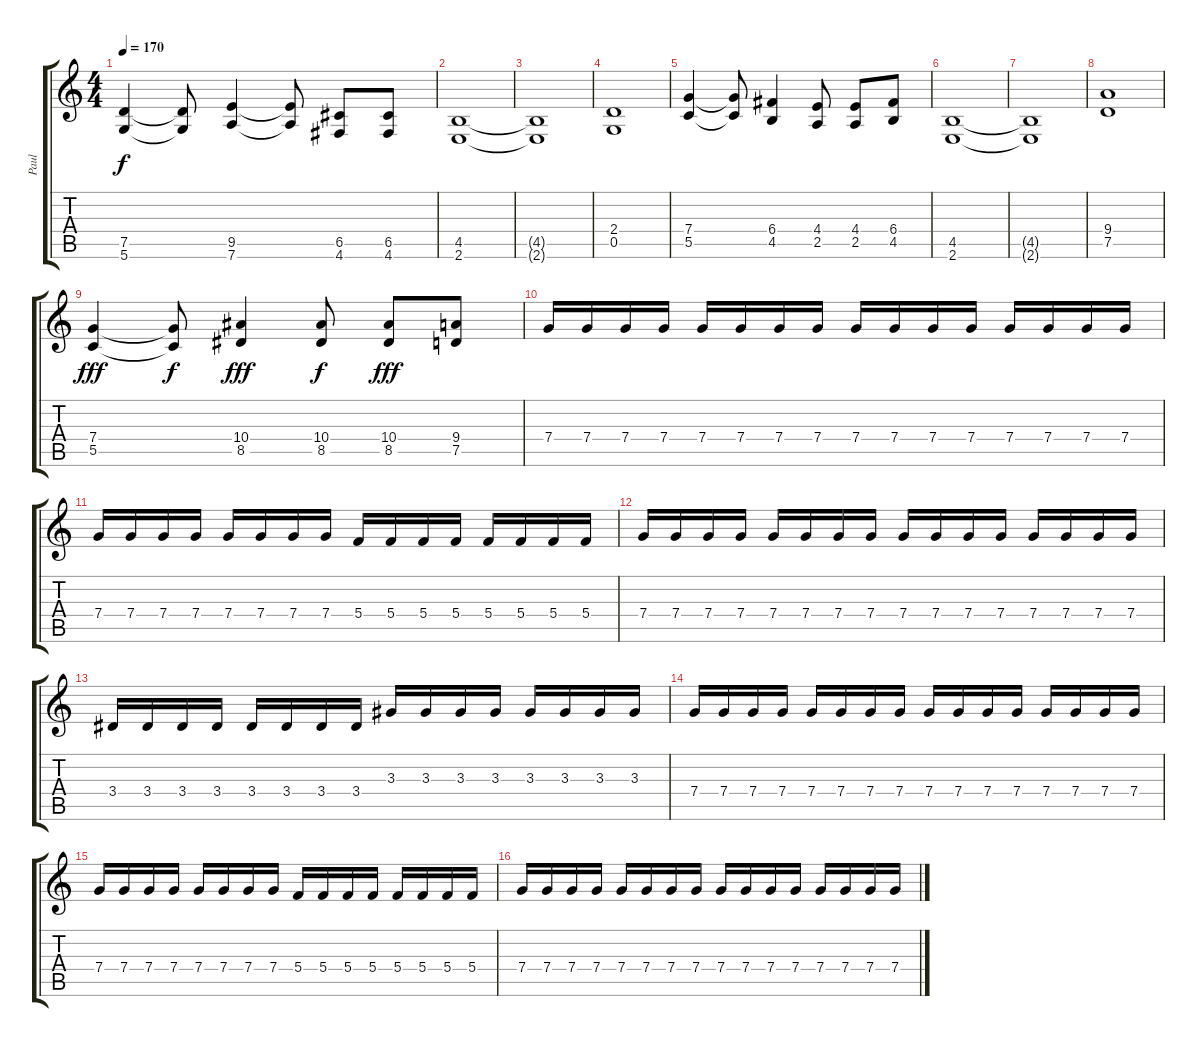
\track ("Paul" "Paul") {instrument distortionguitar}
\staff {score tabs}
\tuning (D4 A3 F3 C3 G2 D2) {hide}
\ts (4 4)
\tempo 170
\clef g2
\ks c
(7.5 5.6).4{dy f} (7.5{t} 5.6{t}).8 (9.5 7.6).4 (9.5{t} 7.6{t}).8 (6.5 4.6).8 (6.5 4.6).8 |
(4.5 2.6).1 |
(4.5{t} 2.6{t}).1 |
(2.4 0.5).1 |
(7.4 5.5).4 (7.4{t} 5.5{t}).8 (6.4 4.5).4 (4.4 2.5).8 (4.4 2.5).8 (6.4 4.5).8 |
(4.5 2.6).1 |
(4.5{t} 2.6{t}).1 |
(9.4 7.5).1 |
(7.4 5.5).4{dy fff} (7.4{t} 5.5{t}).8{dy f} (10.4 8.5).4{dy fff} (10.4 8.5).8{dy f} (10.4 8.5).8{dy fff} (9.4 7.5).8 |
7.4.16 7.4.16 7.4.16 7.4.16 7.4.16 7.4.16 7.4.16 7.4.16 7.4.16 7.4.16 7.4.16 7.4.16 7.4.16 7.4.16 7.4.16 7.4.16 |
7.4.16 7.4.16 7.4.16 7.4.16 7.4.16 7.4.16 7.4.16 7.4.16 5.4.16 5.4.16 5.4.16 5.4.16 5.4.16 5.4.16 5.4.16 5.4.16 |
7.4.16 7.4.16 7.4.16 7.4.16 7.4.16 7.4.16 7.4.16 7.4.16 7.4.16 7.4.16 7.4.16 7.4.16 7.4.16 7.4.16 7.4.16 7.4.16 |
3.4.16 3.4.16 3.4.16 3.4.16 3.4.16 3.4.16 3.4.16 3.4.16 3.3.16 3.3.16 3.3.16 3.3.16 3.3.16 3.3.16 3.3.16 3.3.16 |
7.4.16 7.4.16 7.4.16 7.4.16 7.4.16 7.4.16 7.4.16 7.4.16 7.4.16 7.4.16 7.4.16 7.4.16 7.4.16 7.4.16 7.4.16 7.4.16 |
7.4.16 7.4.16 7.4.16 7.4.16 7.4.16 7.4.16 7.4.16 7.4.16 5.4.16 5.4.16 5.4.16 5.4.16 5.4.16 5.4.16 5.4.16 5.4.16 |
7.4.16 7.4.16 7.4.16 7.4.16 7.4.16 7.4.16 7.4.16 7.4.16 7.4.16 7.4.16 7.4.16 7.4.16 7.4.16 7.4.16 7.4.16 7.4.16
